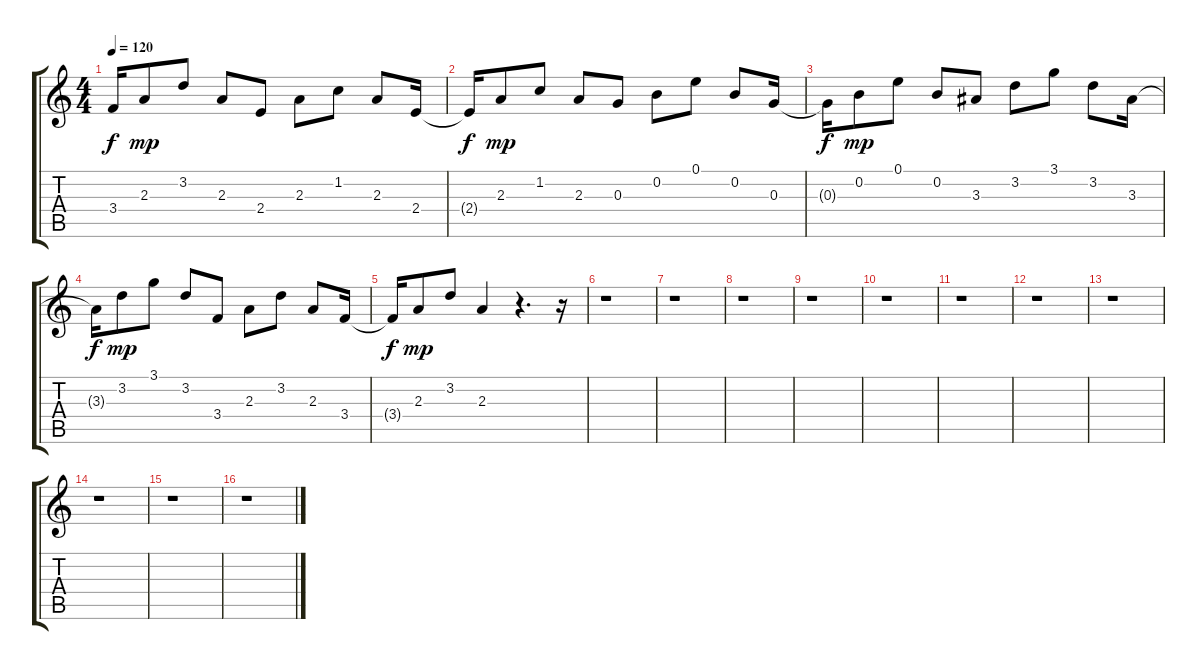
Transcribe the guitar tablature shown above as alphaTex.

\track "" {instrument electricguitarmuted}
\staff {score tabs}
\tuning (E4 B3 G3 D3 A2 E2) {hide}
\ts (4 4)
\tempo 120
\clef g2
\ks c
3.4{t}.16{dy f} 2.3.8{dy mp} 3.2.8 2.3.8 2.4.8 2.3.8 1.2.8 2.3.8 2.4.16 |
2.4{t}.16{dy f} 2.3.8{dy mp} 1.2.8 2.3.8 0.3.8 0.2.8 0.1.8 0.2.8 0.3.16 |
0.3{t}.16{dy f} 0.2.8{dy mp} 0.1.8 0.2.8 3.3.8 3.2.8 3.1.8 3.2.8 3.3.16 |
3.3{t}.16{dy f} 3.2.8{dy mp} 3.1.8 3.2.8 3.4.8 2.3.8 3.2.8 2.3.8 3.4.16 |
3.4{t}.16{dy f} 2.3.8{dy mp} 3.2.8 2.3.4 r.4{d} r.16 |
r.1 |
r.1 |
r.1 |
r.1 |
r.1 |
r.1 |
r.1 |
r.1 |
r.1 |
r.1 |
r.1
